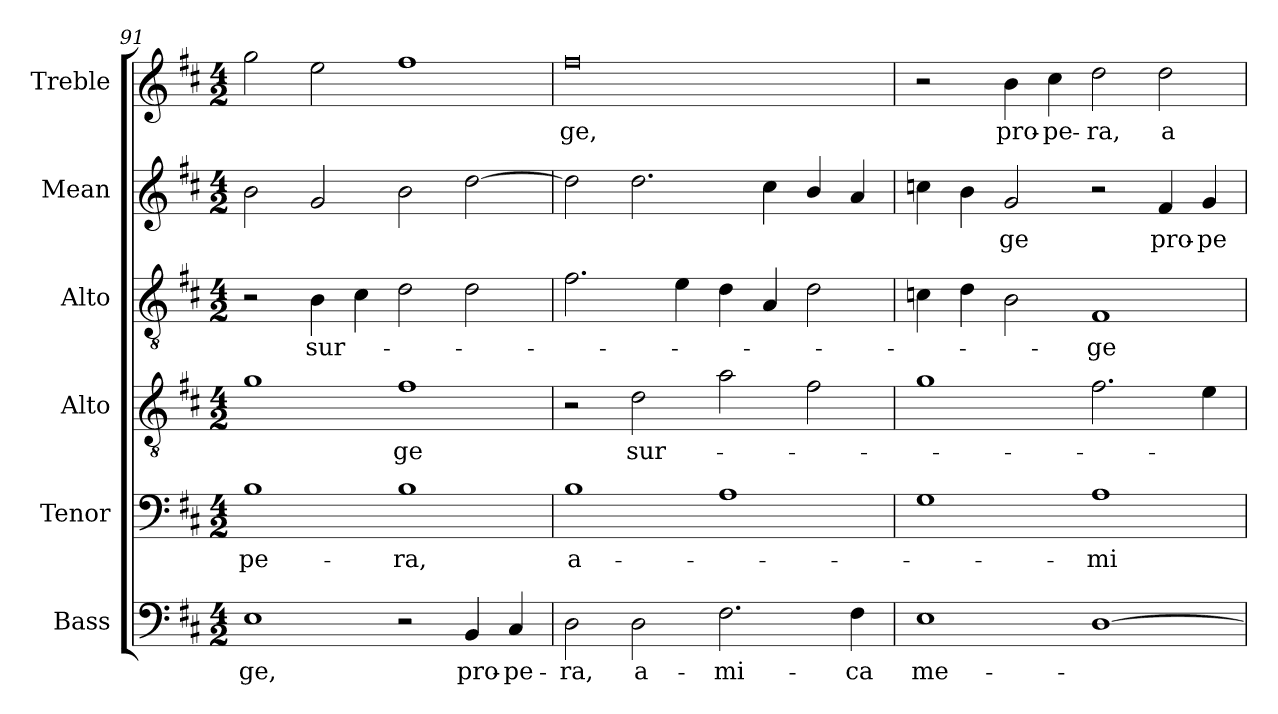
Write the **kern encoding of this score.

**kern	**text	**kern	**text	**kern	**text	**kern	**text	**kern	**text	**kern	**text
*part6	*part6	*part5	*part5	*part4	*part4	*part3	*part3	*part2	*part2	*part1	*part1
*staff6	*staff6	*staff5	*staff5	*staff4	*staff4	*staff3	*staff3	*staff2	*staff2	*staff1	*staff1
*I"Bass	*	*I"Tenor	*	*I"Alto	*	*I"Alto	*	*I"Mean	*	*I"Treble	*
*I'B.	*	*I'T.	*	*I'A.	*	*I'A.	*	*I'M.	*	*I'Tr.	*
*clefF4	*	*clefF4	*	*clefGv2	*	*clefGv2	*	*clefG2	*	*clefG2	*
*	*	*	*	*ITrd7c12	*	*ITrd7c12	*	*	*	*	*
*k[f#c#]	*	*k[f#c#]	*	*k[f#c#]	*	*k[f#c#]	*	*k[f#c#]	*	*k[f#c#]	*
*D:	*	*D:	*	*D:	*	*D:	*	*D:	*	*D:	*
*M4/2	*	*M4/2	*	*M4/2	*	*M4/2	*	*M4/2	*	*M4/2	*
=91	=91	=91	=91	=91	=91	=91	=91	=91	=91	=91	=91
!	!LO:LY:b:color=#000000	!	!	!	!	!	!	!	!	!	!
!	!	!	!LO:LY:b:color=#000000	!	!	!	!	!	!	!	!
1Ei	-ge,	1Bi	-pe-	1Gi	.	2r	.	2bi\	.	2ggi\	.
!	!	!	!	!	!	!	!LO:LY:b:color=#000000	!	!	!	!
.	.	.	.	.	.	4BBi\	sur-	2gi/	.	2eei\	.
.	.	.	.	.	.	4C#i\	.	.	.	.	.
!	!	!	!LO:LY:b:color=#000000	!	!	!	!	!	!	!	!
!	!	!	!	!	!LO:LY:b:color=#000000	!	!	!	!	!	!
2r	.	1Bi	-ra,	1F#i	-ge	2Di\	.	2bi\	.	1ff#i	.
!	!LO:LY:b:color=#000000	!	!	!	!	!	!	!	!	!	!
4BBi/	pro-	.	.	.	.	2Di\	.	[>2ddi\	.	.	.
!	!LO:LY:b:color=#000000	!	!	!	!	!	!	!	!	!	!
4C#i/	-pe-	.	.	.	.	.	.	.	.	.	.
=92	=92	=92	=92	=92	=92	=92	=92	=92	=92	=92	=92
!	!LO:LY:b:color=#000000	!	!	!	!	!	!	!	!	!	!
!	!	!	!LO:LY:b:color=#000000	!	!	!	!	!	!	!	!
!	!	!	!	!	!	!	!	!	!	!	!LO:LY:b:color=#000000
2Di\	-ra,	1Bi	a-	2r	.	2.F#i\	.	2ddi\]	.	0ff#i	ge,
!	!LO:LY:b:color=#000000	!	!	!	!	!	!	!	!	!	!
!	!	!	!	!	!LO:LY:b:color=#000000	!	!	!	!	!	!
2Di\	a-	.	.	2Di\	sur-	.	.	2.ddi\	.	.	.
.	.	.	.	.	.	4Ei\	.	.	.	.	.
!	!LO:LY:b:color=#000000	!	!	!	!	!	!	!	!	!	!
2.F#i\	-mi-	1Ai	.	2Ai\	.	4Di\	.	.	.	.	.
.	.	.	.	.	.	4AAi/	.	4cc#i\	.	.	.
.	.	.	.	2F#i\	.	2Di\	.	4bi/	.	.	.
!	!LO:LY:b:color=#000000	!	!	!	!	!	!	!	!	!	!
4F#i\	-ca	.	.	.	.	.	.	4ai/	.	.	.
=93	=93	=93	=93	=93	=93	=93	=93	=93	=93	=93	=93
!	!LO:LY:b:color=#000000	!	!	!	!	!	!	!	!	!	!
1Ei	me-	1Gi	.	1Gi	.	4Cni\	.	4ccni\	.	2r	.
.	.	.	.	.	.	4Di\	.	4bi\	.	.	.
!	!	!	!	!	!	!	!	!	!LO:LY:b:color=#000000	!	!
!	!	!	!	!	!	!	!	!	!	!	!LO:LY:b:color=#000000
.	.	.	.	.	.	2BBi\	.	2gi/	-ge	4bi\	pro-
!	!	!	!	!	!	!	!	!	!	!	!LO:LY:b:color=#000000
.	.	.	.	.	.	.	.	.	.	4cc#i\	-pe-
!	!	!	!LO:LY:b:color=#000000	!	!	!	!	!	!	!	!
!	!	!	!	!	!	!	!LO:LY:b:color=#000000	!	!	!	!
!	!	!	!	!	!	!	!	!	!	!	!LO:LY:b:color=#000000
[>1Di	.	1Ai	-mi-	2.F#i\	.	1FF#i	-ge	2r	.	2ddi\	-ra,
!	!	!	!	!	!	!	!	!	!LO:LY:b:color=#000000	!	!
!	!	!	!	!	!	!	!	!	!	!	!LO:LY:b:color=#000000
.	.	.	.	.	.	.	.	4f#i/	pro-	2ddi\	a-
!	!	!	!	!	!	!	!	!	!LO:LY:b:color=#000000	!	!
.	.	.	.	4Ei\	.	.	.	4gi/	-pe-	.	.
=	=	=	=	=	=	=	=	=	=	=	=
*-	*-	*-	*-	*-	*-	*-	*-	*-	*-	*-	*-
